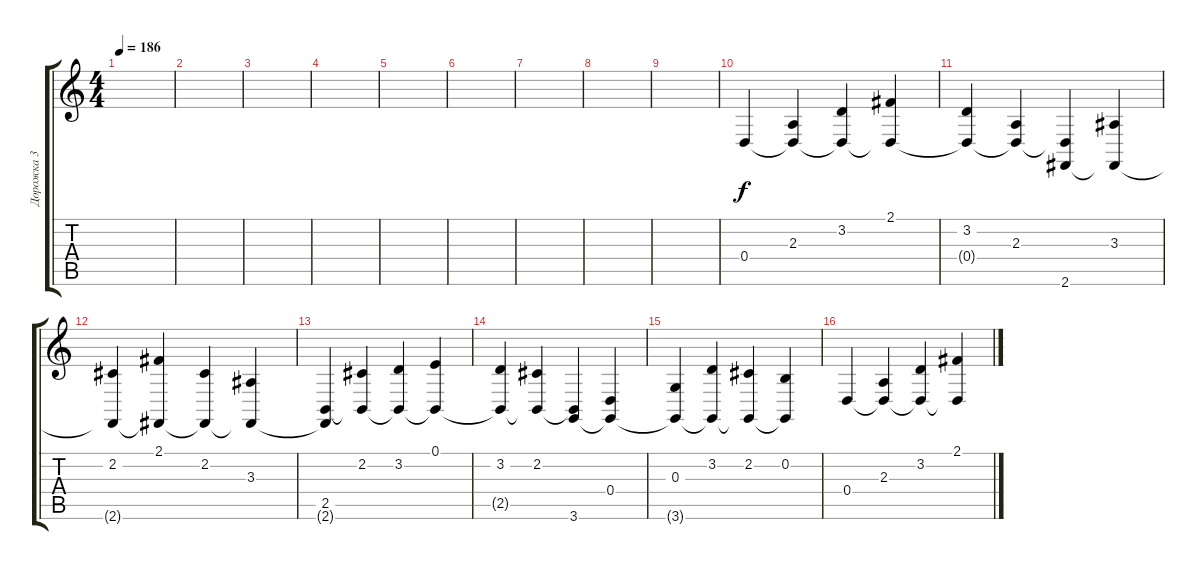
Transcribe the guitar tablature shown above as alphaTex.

\track ("Дорожка 3" "Дорожка 3") {instrument electricgrandpiano}
\staff {score tabs}
\tuning (E4 B3 G3 D3 A2 E2) {hide}
\ts (4 4)
\tempo 186
\clef g2
\ks c
|
|
|
|
|
|
|
|
|
0.4.4 (2.3 0.4{t}).4 (3.2 0.4{t}).4 (2.1 0.4{t}).4 |
(3.2 0.4{t}).4 (2.3 0.4{t}).4 (0.4{t} 2.6).4 (3.3 2.6{t}).4 |
(2.2 2.6{t}).4 (2.1 2.6{t}).4 (2.2 2.6{t}).4 (3.3 2.6{t}).4 |
(2.5 2.6{t}).4 (2.2 2.5{t}).4 (3.2 2.5{t}).4 (0.1 2.5{t}).4 |
(3.2 2.5{t}).4 (2.2 2.5{t}).4 (2.5{t} 3.6).4 (0.4 3.6{t}).4 |
(0.3 3.6{t}).4 (3.2 3.6{t}).4 (2.2 3.6{t}).4 (0.2 3.6{t}).4 |
0.4.4 (2.3 0.4{t}).4 (3.2 0.4{t}).4 (2.1 0.4{t}).4
